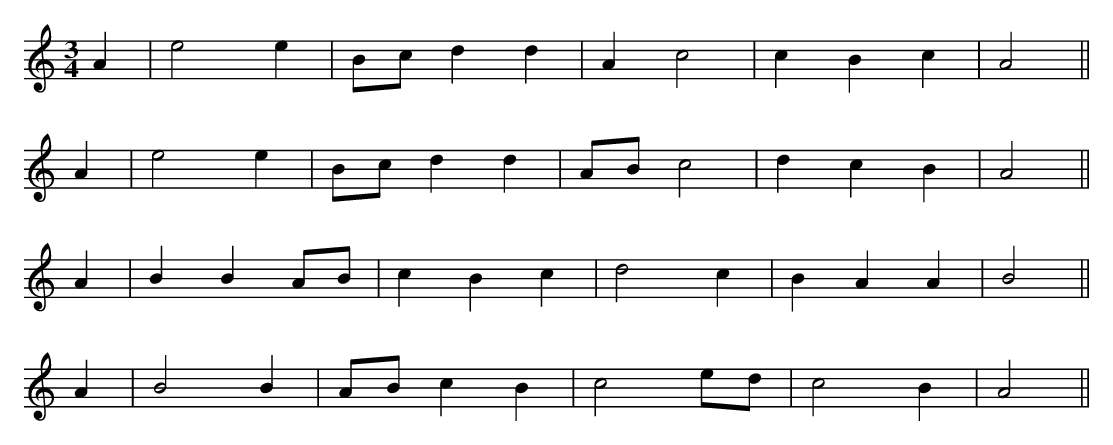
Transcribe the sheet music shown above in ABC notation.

X:1
M:3/4
K:Amin
A2|e4 e2|Bc d2 d2|A2 c4|c2 B2 c2|A4||
A2|e4 e2|Bc d2 d2|AB c4|d2 c2 B2|A4||
A2|B2 B2 AB|c2 B2 c2|d4 c2|B2 A2 A2|B4||
A2|B4 B2|AB c2 B2|c4 ed|c4 B2|A4||
